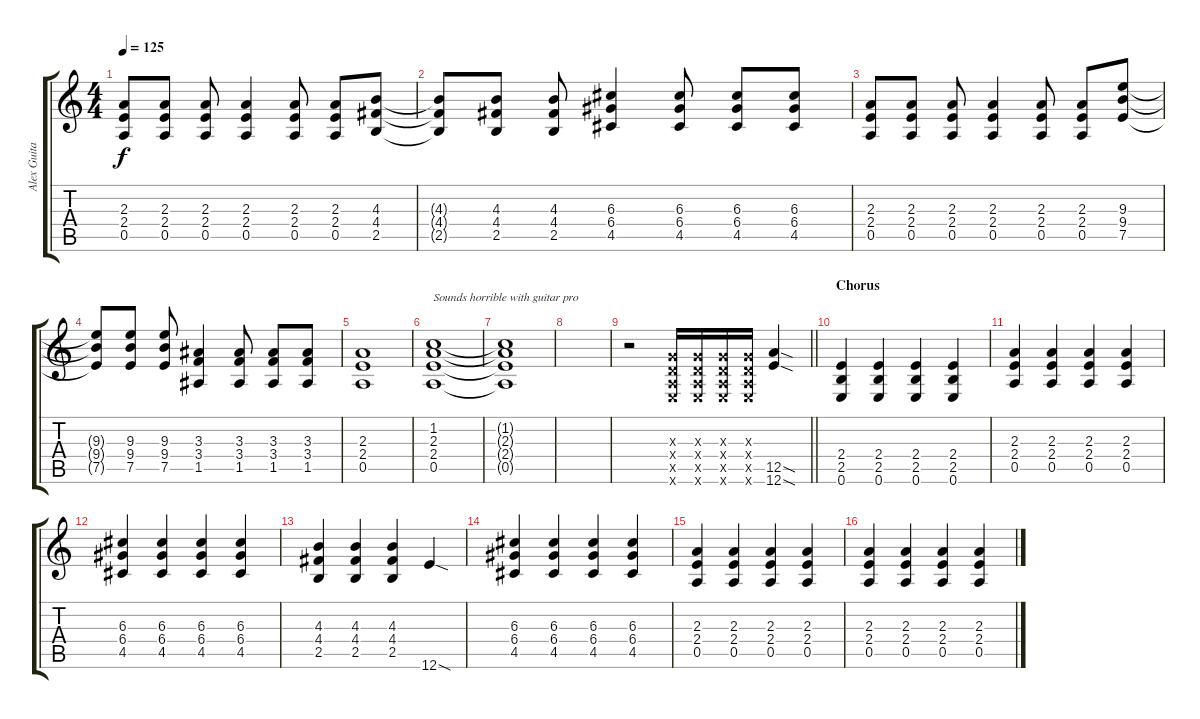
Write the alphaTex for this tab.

\track ("Alex Guitar" "Alex Guita") {instrument distortionguitar}
\staff {score tabs}
\tuning (E4 B3 G3 D3 A2 E2) {hide}
\ts (4 4)
\tempo 125
\clef g2
\ks c
(2.3 2.4 0.5).8{dy f} (2.3 2.4 0.5).8 (2.3 2.4 0.5).8 (2.3 2.4 0.5).4 (2.3 2.4 0.5).8 (2.3 2.4 0.5).8 (4.3 4.4 2.5).8 |
(4.3{t} 4.4{t} 2.5{t}).8 (4.3 4.4 2.5).8 (4.3 4.4 2.5).8 (6.3 6.4 4.5).4 (6.3 6.4 4.5).8 (6.3 6.4 4.5).8 (6.3 6.4 4.5).8 |
(2.3 2.4 0.5).8 (2.3 2.4 0.5).8 (2.3 2.4 0.5).8 (2.3 2.4 0.5).4 (2.3 2.4 0.5).8 (2.3 2.4 0.5).8 (9.3 9.4 7.5).8 |
(9.3{t} 9.4{t} 7.5{t}).8 (9.3 9.4 7.5).8 (9.3 9.4 7.5).8 (3.3 3.4 1.5).4 (3.3 3.4 1.5).8 (3.3 3.4 1.5).8 (3.3 3.4 1.5).8 |
(2.3 2.4 0.5).1 |
(1.2 2.3 2.4 0.5).1{txt "Sounds horrible with guitar pro"} |
(1.2{t} 2.3{t} 2.4{t} 0.5{t}).1 |
|
\barLineRight lightlight
r.2 (0.3{x} 0.4{x} 0.5{x} 0.6{x}).16 (0.3{x} 0.4{x} 0.5{x} 0.6{x}).16 (0.3{x} 0.4{x} 0.5{x} 0.6{x}).16 (0.3{x} 0.4{x} 0.5{x} 0.6{x}).16 (12.5{sod} 12.6{sod}).4 |
\section ("" "Chorus")
(2.4 2.5 0.6).4 (2.4 2.5 0.6).4 (2.4 2.5 0.6).4 (2.4 2.5 0.6).4 |
(2.3 2.4 0.5).4 (2.3 2.4 0.5).4 (2.3 2.4 0.5).4 (2.3 2.4 0.5).4 |
(6.3 6.4 4.5).4 (6.3 6.4 4.5).4 (6.3 6.4 4.5).4 (6.3 6.4 4.5).4 |
(4.3 4.4 2.5).4 (4.3 4.4 2.5).4 (4.3 4.4 2.5).4 12.6{sod}.4 |
(6.3 6.4 4.5).4 (6.3 6.4 4.5).4 (6.3 6.4 4.5).4 (6.3 6.4 4.5).4 |
(2.3 2.4 0.5).4 (2.3 2.4 0.5).4 (2.3 2.4 0.5).4 (2.3 2.4 0.5).4 |
(2.3 2.4 0.5).4 (2.3 2.4 0.5).4 (2.3 2.4 0.5).4 (2.3 2.4 0.5).4
